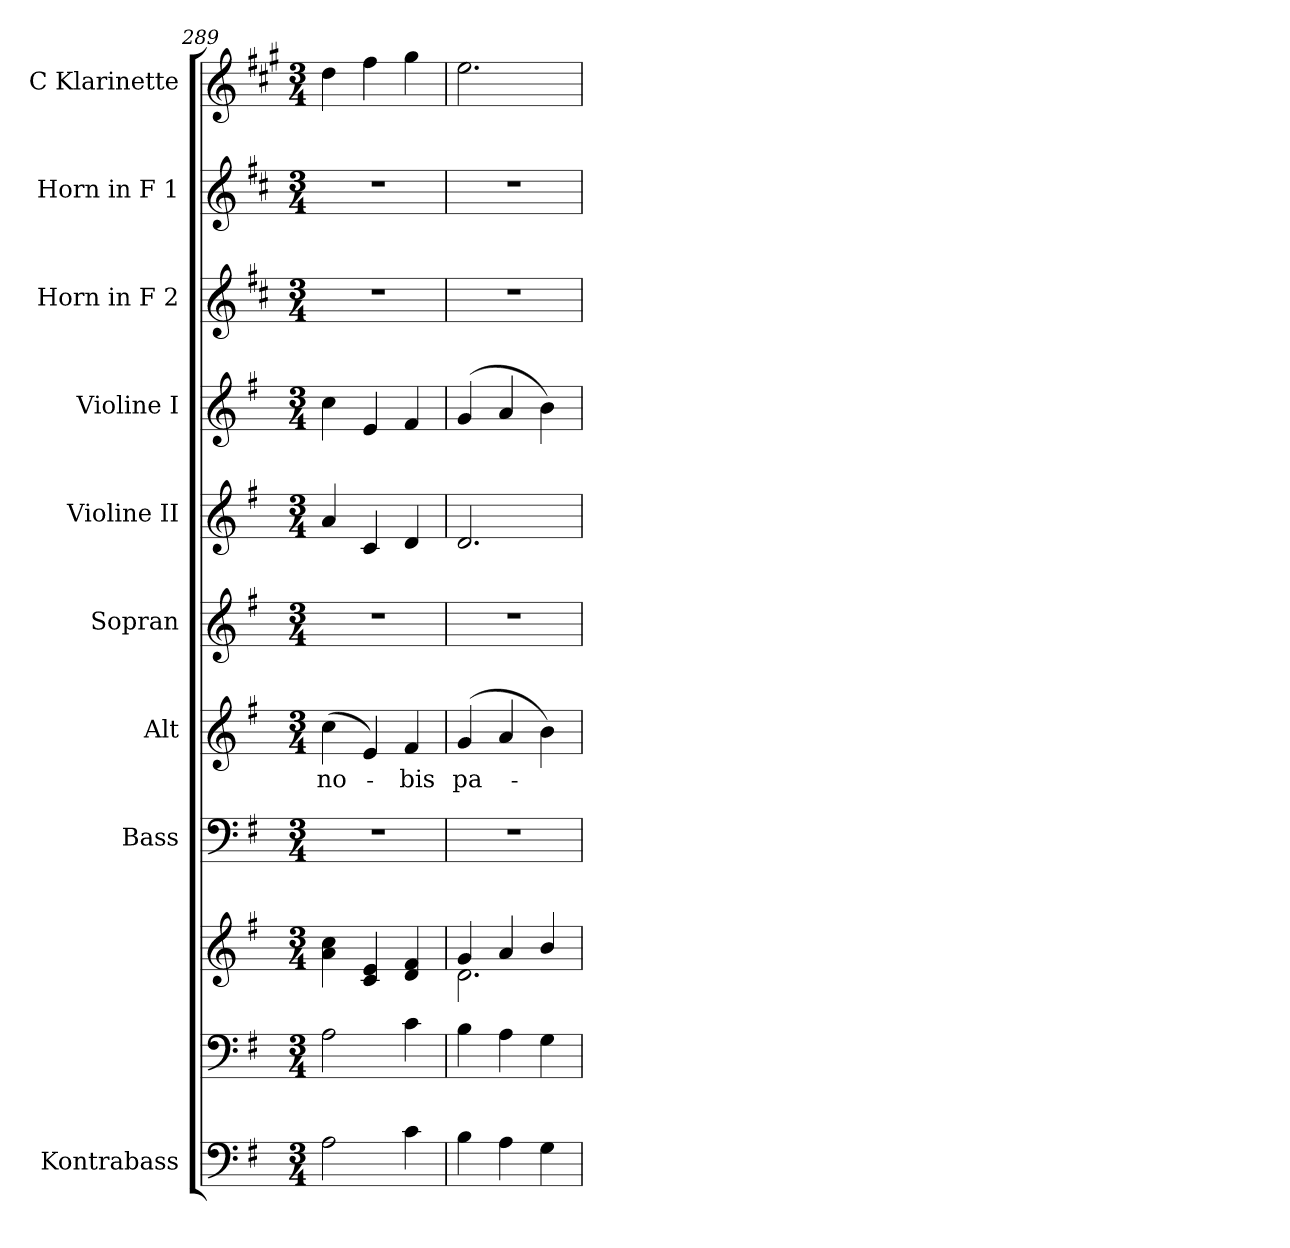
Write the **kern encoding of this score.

**kern	**kern	**kern	**kern	**kern	**text	**kern	**kern	**kern	**kern	**kern	**kern
*part10	*part9	*part9	*part8	*part7	*part7	*part6	*part5	*part4	*part3	*part2	*part1
*staff11	*staff10	*staff9	*staff8	*staff7	*staff7	*staff6	*staff5	*staff4	*staff3	*staff2	*staff1
*I"Kontrabass	*	*	*I"Bass	*I"Alt	*	*I"Sopran	*I"Violine II	*I"Violine I	*I"Horn in F 2	*I"Horn in F 1	*I"C Klarinette
*I'Kb.	*	*	*I'B.	*I'A.	*	*I'S.	*I'Vl. II	*I'Vl. I	*	*	*I'Kl.
!!LO:PB:g=z
*clefF4	*clefF4	*clefG2	*clefF4	*clefG2	*	*clefG2	*clefG2	*clefG2	*clefG2	*clefG2	*clefG2
*ITrd7c12	*	*	*	*	*	*	*	*	*ITrd4c7	*ITrd4c7	*ITrd1c2
*k[f#]	*k[f#]	*k[f#]	*k[f#]	*k[f#]	*	*k[f#]	*k[f#]	*k[f#]	*k[f#]	*k[f#]	*k[f#]
*G:	*G:	*G:	*G:	*G:	*	*G:	*G:	*G:	*G:	*G:	*G:
*M3/4	*M3/4	*M3/4	*M3/4	*M3/4	*	*M3/4	*M3/4	*M3/4	*M3/4	*M3/4	*M3/4
=289	=289	=289	=289	=289	=289	=289	=289	=289	=289	=289	=289
!	!	!	!	!	!LO:LY:b	!	!	!	!	!	!
2AA\	2A\	4a\ 4cc\	2.r	(>4cc\	no-	2.r	4a/	4cc\	2.r	2.r	4cc\
.	.	4c/ 4e/	.	4e/)	.	.	4c/	4e/	.	.	4ee\
!	!	!	!	!	!LO:LY:b	!	!	!	!	!	!
4C\	4c\	4d/ 4f#/	.	4f#/	-bis	.	4d/	4f#/	.	.	4ff#\
=290	=290	=290	=290	=290	=290	=290	=290	=290	=290	=290	=290
*	*	*^	*	*	*	*	*	*	*	*	*
!	!	!	!	!	!	!LO:LY:b	!	!	!	!	!	!
4BB\	4B\	4g/	2.d\	2.r	(4g/	pa-	2.r	2.d/	(4g/	2.r	2.r	2.dd\
4AA\	4A\	4a/	.	.	4a/	.	.	.	4a/	.	.	.
4GG\	4G\	4b/	.	.	4b\)	.	.	.	4b\)	.	.	.
*	*	*v	*v	*	*	*	*	*	*	*	*	*
=	=	=	=	=	=	=	=	=	=	=	=
*-	*-	*-	*-	*-	*-	*-	*-	*-	*-	*-	*-
